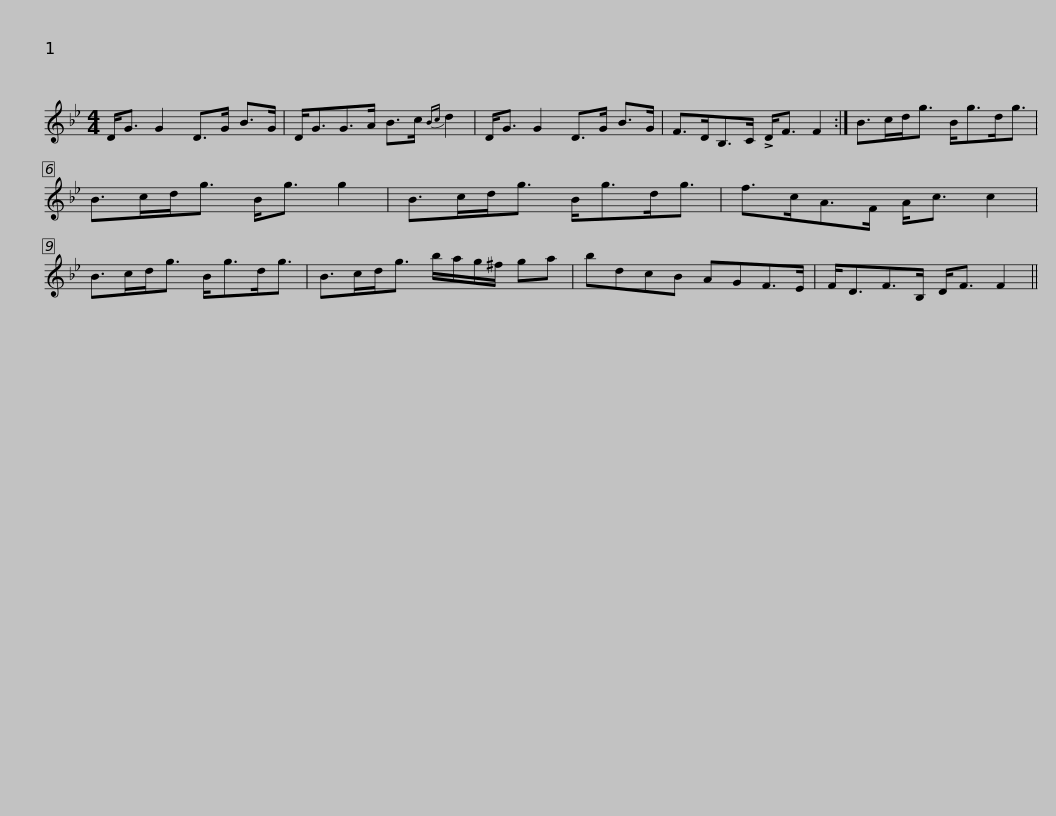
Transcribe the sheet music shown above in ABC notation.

X:1
L:1/8
M:4/4
I:linebreak $
K:Gmin
V:1 treble
V:1
 D<G G2 D>G B>G | D<GG>A B>c{Bc} d2 | D<G G2 D>G B>G | F>DB,>C !>!D<F F2 :|$ B>cd<g B<gd<g | %5
 B>cd<g B<g g2 | B>cd<g B<gd<g | f>cA>F A<c c2 | B>cd<g B<gd<g |$ B>cd<g b/a/g/^f/ ga | %10
 bdcB AGF>E | F<DF>B, D<F F2 || %12
